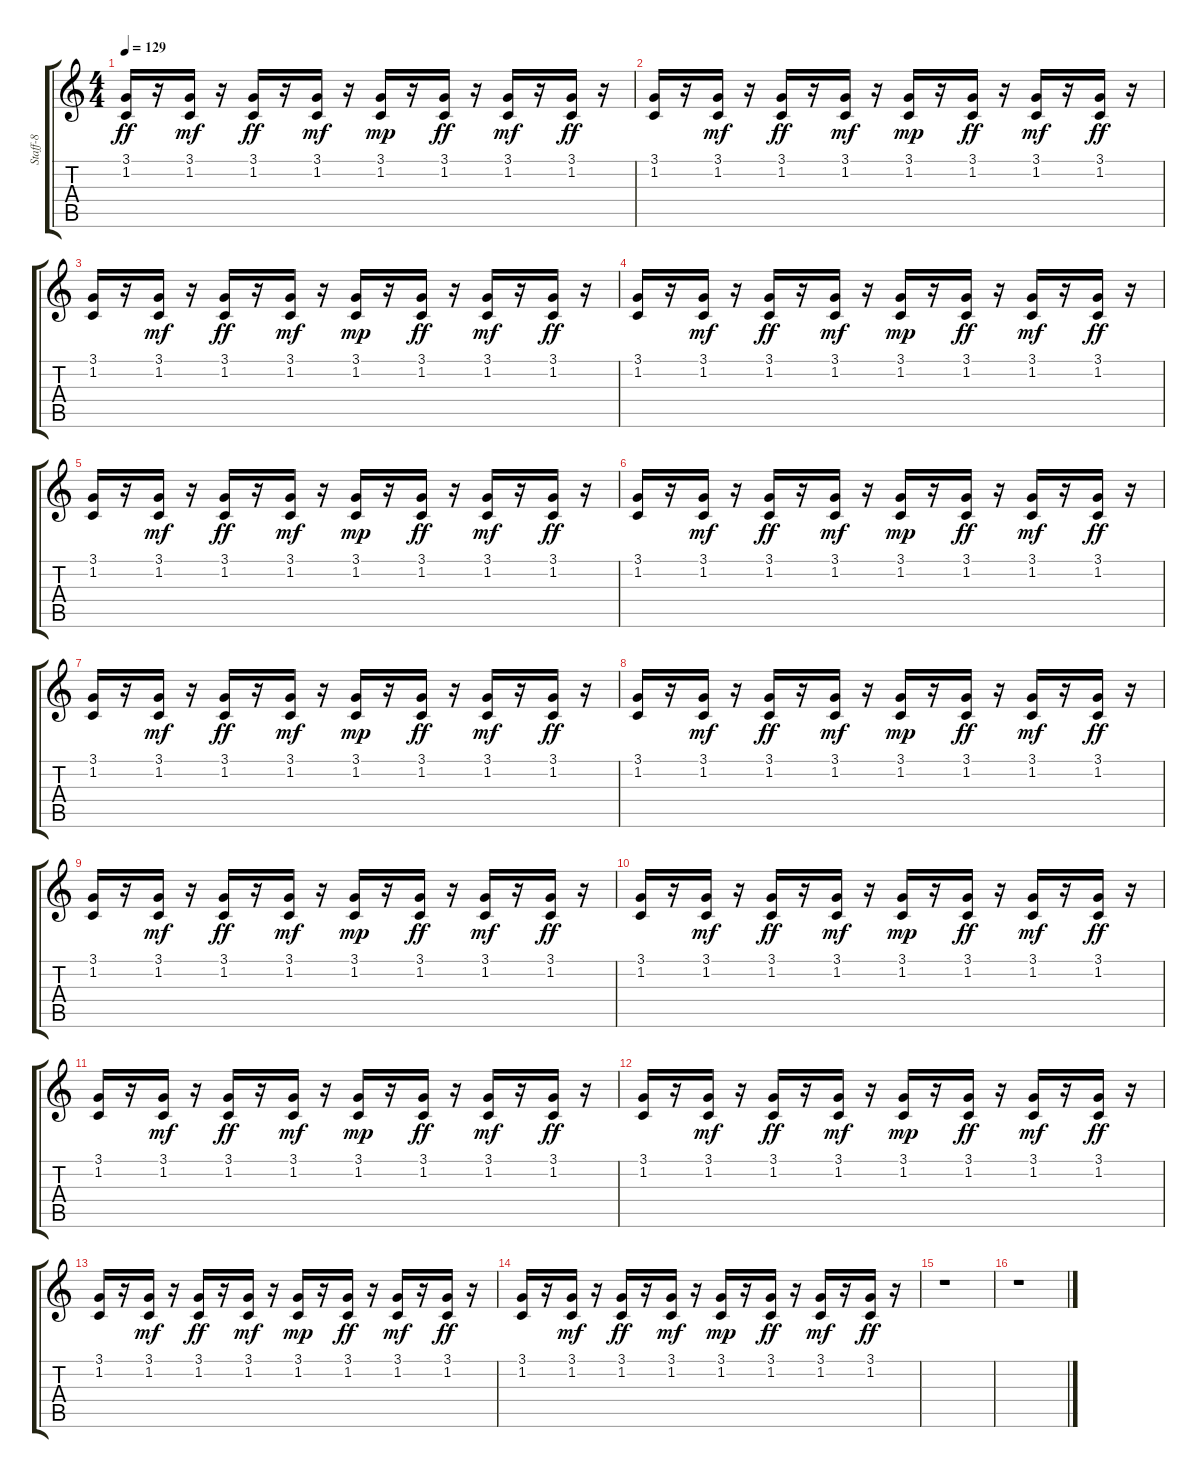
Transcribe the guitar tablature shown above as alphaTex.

\track ("Staff-8" "Staff-8") {instrument stringensemble1}
\staff {score tabs}
\tuning (E4 B3 G3 D3 A2 E2) {hide}
\ts (4 4)
\tempo 129
\clef g2
\ks c
(3.1 1.2).16{dy ff} r.16 (3.1 1.2).16{dy mf} r.16 (3.1 1.2).16{dy ff} r.16 (3.1 1.2).16{dy mf} r.16 (3.1 1.2).16{dy mp} r.16 (3.1 1.2).16{dy ff} r.16 (3.1 1.2).16{dy mf} r.16 (3.1 1.2).16{dy ff} r.16 |
(3.1 1.2).16 r.16 (3.1 1.2).16{dy mf} r.16 (3.1 1.2).16{dy ff} r.16 (3.1 1.2).16{dy mf} r.16 (3.1 1.2).16{dy mp} r.16 (3.1 1.2).16{dy ff} r.16 (3.1 1.2).16{dy mf} r.16 (3.1 1.2).16{dy ff} r.16 |
(3.1 1.2).16 r.16 (3.1 1.2).16{dy mf} r.16 (3.1 1.2).16{dy ff} r.16 (3.1 1.2).16{dy mf} r.16 (3.1 1.2).16{dy mp} r.16 (3.1 1.2).16{dy ff} r.16 (3.1 1.2).16{dy mf} r.16 (3.1 1.2).16{dy ff} r.16 |
(3.1 1.2).16 r.16 (3.1 1.2).16{dy mf} r.16 (3.1 1.2).16{dy ff} r.16 (3.1 1.2).16{dy mf} r.16 (3.1 1.2).16{dy mp} r.16 (3.1 1.2).16{dy ff} r.16 (3.1 1.2).16{dy mf} r.16 (3.1 1.2).16{dy ff} r.16 |
(3.1 1.2).16 r.16 (3.1 1.2).16{dy mf} r.16 (3.1 1.2).16{dy ff} r.16 (3.1 1.2).16{dy mf} r.16 (3.1 1.2).16{dy mp} r.16 (3.1 1.2).16{dy ff} r.16 (3.1 1.2).16{dy mf} r.16 (3.1 1.2).16{dy ff} r.16 |
(3.1 1.2).16 r.16 (3.1 1.2).16{dy mf} r.16 (3.1 1.2).16{dy ff} r.16 (3.1 1.2).16{dy mf} r.16 (3.1 1.2).16{dy mp} r.16 (3.1 1.2).16{dy ff} r.16 (3.1 1.2).16{dy mf} r.16 (3.1 1.2).16{dy ff} r.16 |
(3.1 1.2).16 r.16 (3.1 1.2).16{dy mf} r.16 (3.1 1.2).16{dy ff} r.16 (3.1 1.2).16{dy mf} r.16 (3.1 1.2).16{dy mp} r.16 (3.1 1.2).16{dy ff} r.16 (3.1 1.2).16{dy mf} r.16 (3.1 1.2).16{dy ff} r.16 |
(3.1 1.2).16 r.16 (3.1 1.2).16{dy mf} r.16 (3.1 1.2).16{dy ff} r.16 (3.1 1.2).16{dy mf} r.16 (3.1 1.2).16{dy mp} r.16 (3.1 1.2).16{dy ff} r.16 (3.1 1.2).16{dy mf} r.16 (3.1 1.2).16{dy ff} r.16 |
(3.1 1.2).16 r.16 (3.1 1.2).16{dy mf} r.16 (3.1 1.2).16{dy ff} r.16 (3.1 1.2).16{dy mf} r.16 (3.1 1.2).16{dy mp} r.16 (3.1 1.2).16{dy ff} r.16 (3.1 1.2).16{dy mf} r.16 (3.1 1.2).16{dy ff} r.16 |
(3.1 1.2).16 r.16 (3.1 1.2).16{dy mf} r.16 (3.1 1.2).16{dy ff} r.16 (3.1 1.2).16{dy mf} r.16 (3.1 1.2).16{dy mp} r.16 (3.1 1.2).16{dy ff} r.16 (3.1 1.2).16{dy mf} r.16 (3.1 1.2).16{dy ff} r.16 |
(3.1 1.2).16 r.16 (3.1 1.2).16{dy mf} r.16 (3.1 1.2).16{dy ff} r.16 (3.1 1.2).16{dy mf} r.16 (3.1 1.2).16{dy mp} r.16 (3.1 1.2).16{dy ff} r.16 (3.1 1.2).16{dy mf} r.16 (3.1 1.2).16{dy ff} r.16 |
(3.1 1.2).16 r.16 (3.1 1.2).16{dy mf} r.16 (3.1 1.2).16{dy ff} r.16 (3.1 1.2).16{dy mf} r.16 (3.1 1.2).16{dy mp} r.16 (3.1 1.2).16{dy ff} r.16 (3.1 1.2).16{dy mf} r.16 (3.1 1.2).16{dy ff} r.16 |
(3.1 1.2).16 r.16 (3.1 1.2).16{dy mf} r.16 (3.1 1.2).16{dy ff} r.16 (3.1 1.2).16{dy mf} r.16 (3.1 1.2).16{dy mp} r.16 (3.1 1.2).16{dy ff} r.16 (3.1 1.2).16{dy mf} r.16 (3.1 1.2).16{dy ff} r.16 |
(3.1 1.2).16 r.16 (3.1 1.2).16{dy mf} r.16 (3.1 1.2).16{dy ff} r.16 (3.1 1.2).16{dy mf} r.16 (3.1 1.2).16{dy mp} r.16 (3.1 1.2).16{dy ff} r.16 (3.1 1.2).16{dy mf} r.16 (3.1 1.2).16{dy ff} r.16 |
r.1 |
r.1
